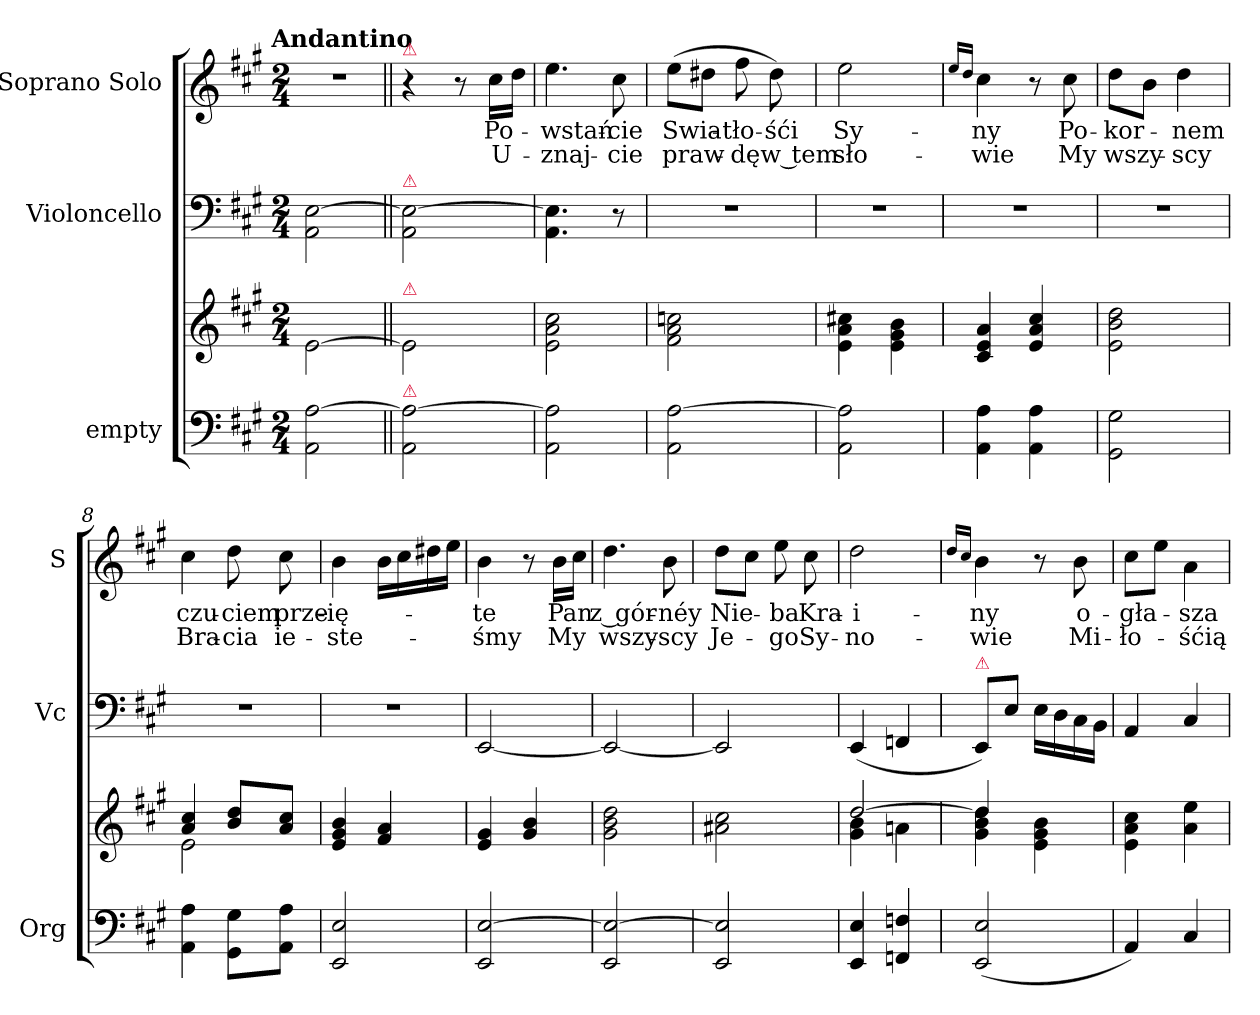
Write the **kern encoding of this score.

**kern	**kern	**kern	**kern	**text	**text
*part3	*part3	*part2	*part1	*part1	*part1
*staff4	*staff3	*staff2	*staff1	*staff1	*staff1
*I"empty	*	*I"Violoncello	*I"Soprano Solo	*	*
*I'Org	*	*I'Vc	*I'S	*	*
*clefF4	*clefG2	*clefF4	*clefG2	*	*
*k[f#c#g#]	*k[f#c#g#]	*k[f#c#g#]	*k[f#c#g#]	*	*
*A:	*A:	*A:	*A:	*	*
!!LO:TX:omd:t=Andantino
*M2/4	*M2/4	*M2/4	*M2/4	*	*
*MM80	*MM80	*MM80	*MM80	*	*
=1	=1	=1	=1	=1	=1
2AA\ [2A\	[2e\	2AA\ [2E\	2r	.	.
=2||	=2||	=2||	=2||	=2||	=2||
!	!	!	!LO:TX:a:color=crimson:t=⚠	!	!
!	!	!LO:TX:a:color=crimson:t=⚠	!	!	!
!	!LO:TX:a:color=crimson:t=⚠	!	!	!	!
!LO:TX:a:color=crimson:t=⚠	!	!	!	!	!
2AA\ 2A_\	2e\]	2AA\ 2E_\	4r	.	.
.	.	.	8r	.	.
.	.	.	16cc#\LL	Po-	U-
.	.	.	16dd\JJ	.	.
=3	=3	=3	=3	=3	=3
2AA\ 2A]\	2e\ 2a\ 2cc#\	4.AA\ 4.E]\	4.ee\	-wstań-	-znaj-
.	.	8r	8cc#\	-cie	-cie
=4	=4	=4	=4	=4	=4
2AA\ [2A\	2f#\ 2a\ 2ccn\	2r	(8ee\L	Swia-	praw-
.	.	.	8dd#X\J	.	.
.	.	.	8ff#\	-tło-	-dę
.	.	.	8dd#\)	-śći	w tem
=5	=5	=5	=5	=5	=5
2AA\ 2A]\	4e\ 4a\ 4cc#X\	2r	2ee\	Sy-	sło-
.	4e\ 4g#\ 4b\	.	.	.	.
=6	=6	=6	=6	=6	=6
.	.	.	16qqee/LL	.	.
.	.	.	16qqdd/JJ	.	.
4AA\ 4A\	4c#/ 4e/ 4a/	2r	4cc#\	-ny	-wie
4AA\ 4A\	4e/ 4a/ 4cc#/	.	8r	.	.
.	.	.	8cc#\	Po-	My
=7	=7	=7	=7	=7	=7
2GG#\ 2G#\	2e\ 2b\ 2dd\	2r	8dd\L	-kor-	wszy-
.	.	.	8b\J	.	.
.	.	.	4dd\	-nem	-scy
=8	=8	=8	=8	=8	=8
*	*^	*	*	*	*
4AA\ 4A\	4a/ 4cc#/	2e\	2r	4cc#\	czu-	Bra-
8GG#\ 8G#\L	8b/ 8dd/L	.	.	8dd\	-ciem	-cia
8AA\ 8A\J	8a/ 8cc#/J	.	.	8cc#\	prze-	ie-
*	*v	*v	*	*	*	*
=9	=9	=9	=9	=9	=9
2EE/ 2E/	4e/ 4g#/ 4b/	2r	4b\	-ię-	-ste-
.	4f#/ 4a/	.	16b\LL	.	.
.	.	.	16cc#\	.	.
.	.	.	16dd#X\	.	.
.	.	.	16ee\JJ	.	.
=10	=10	=10	=10	=10	=10
2EE/ [2E/	4e/ 4g#/	[2EE/	4b\	-te	-śmy
.	4g#/ 4b/	.	8r	.	.
.	.	.	16b\LL	Pan	My
.	.	.	16cc#\JJ	.	.
=11	=11	=11	=11	=11	=11
2EE/ 2E_/	2g#\ 2b\ 2dd\	2EE/_	4.dd\	z gór-	wszy-
.	.	.	8b\	-néy	-scy
=12	=12	=12	=12	=12	=12
2EE/ 2E]/	2a#X\ 2cc#\	2EE/]	8dd\L	Nie-	Je-
.	.	.	8cc#\J	.	.
.	.	.	8ee\	-ba	-go
.	.	.	8cc#\	Kra-	Sy-
=13	=13	=13	=13	=13	=13
*	*^	*	*	*	*
4EE/ 4E/	[2dd/	4g#\ 4b\	(4EE/	2dd\	-i-	-no-
4FFn/ 4Fn/	.	4an\	4FFn/	.	.	.
=14	=14	=14	=14	=14	=14	=14
.	.	.	.	16qqdd/LL	.	.
.	.	.	.	16qqcc#/JJ	.	.
!	!	!	!LO:TX:a:color=crimson:t=⚠	!	!	!
(2EE/ 2E/	4dd/]	4g#\ 4b\ 4dd\	8EE/L)	4b\	-ny	-wie
.	.	.	8E\J	.	.	.
.	4ryy	4e\ 4g#\ 4b\	16E\LL	8r	.	.
.	.	.	16D\	.	.	.
.	.	.	16C#\	8b\	o-	Mi-
.	.	.	16BB\JJ	.	.	.
*	*v	*v	*	*	*	*
=15	=15	=15	=15	=15	=15
4AA/)	4e\ 4a\ 4cc#\	4AA/	8cc#\L	-gła-	-ło-
.	.	.	8ee\J	.	.
4C#/	4a\ 4ee\	4C#/	4a\	-sza	-śćią
=	=	=	=	=	=
*-	*-	*-	*-	*-	*-
